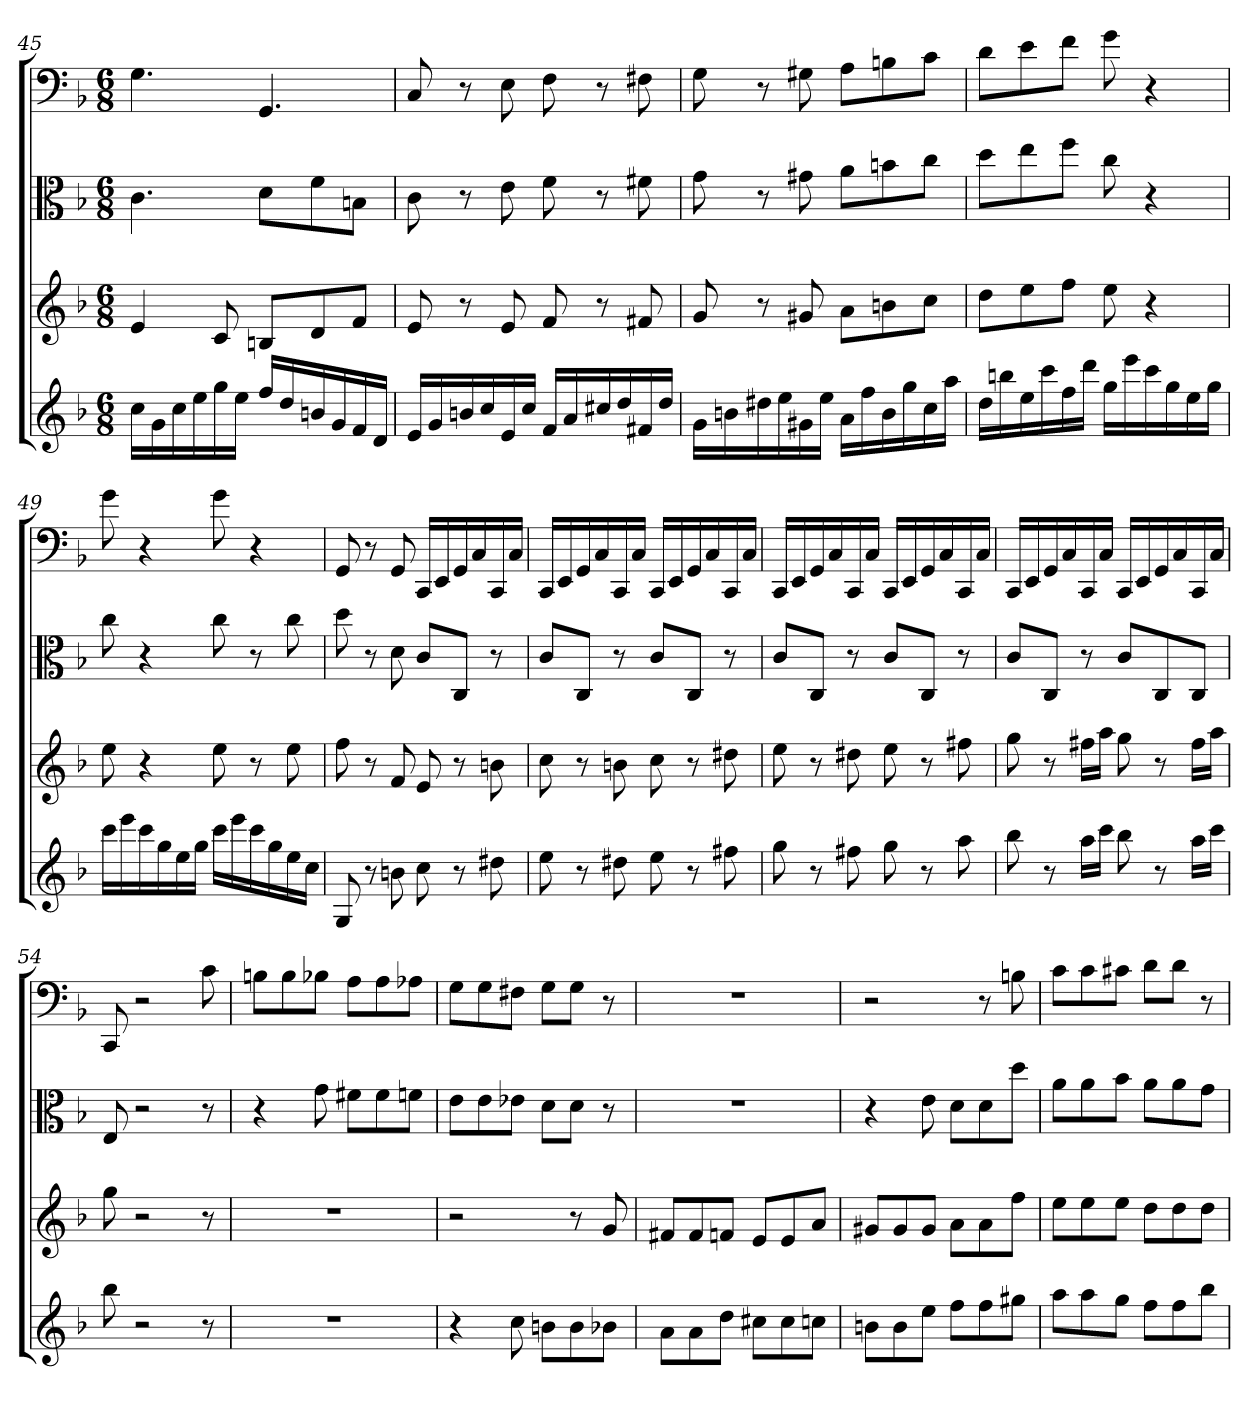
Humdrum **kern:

**kern	**kern	**kern	**kern
*part4	*part3	*part2	*part1
*staff4	*staff3	*staff2	*staff1
*	*	*clefC3	*clefF4
*k[b-]	*k[b-]	*k[b-]	*k[b-]
*F:	*F:	*F:	*F:
*M6/8	*M6/8	*M6/8	*M6/8
=45	=45	=45	=45
16ccLL	4e	4.c	4.G
16g	.	.	.
16cc	.	.	.
16ee	.	.	.
16gg	8c	.	.
16eeJJ	.	.	.
16ffLL	8BnL	8d\L	4.GG
16dd	.	.	.
16bn	8d	8f\	.
16g	.	.	.
16f	8fJ	8Bn\J	.
16dJJ	.	.	.
=46	=46	=46	=46
16eLL	8e	8c	8C
16g	.	.	.
16bn	8r	8r	8r
16cc	.	.	.
16e	8e	8e	8E
16ccJJ	.	.	.
16fLL	8f	8f	8F
16a	.	.	.
16cc#X	8r	8r	8r
16dd	.	.	.
16f#X	8f#X	8f#X	8F#X
16ddJJ	.	.	.
=47	=47	=47	=47
16gLL	8g	8g	8G
16bn	.	.	.
16dd#X	8r	8r	8r
16ee	.	.	.
16g#X	8g#X	8g#X	8G#X
16eeJJ	.	.	.
16aLL	8aL	8a\L	8A\L
16ff	.	.	.
16b	8bn	8bn\	8Bn\
16gg	.	.	.
16cc	8ccJ	8cc\J	8c\J
16aaJJ	.	.	.
=48	=48	=48	=48
16ddLL	8ddL	8dd\L	8d\L
16bbn	.	.	.
16ee	8ee	8ee\	8e\
16ccc	.	.	.
16ff	8ffJ	8ff\J	8f\J
16dddJJ	.	.	.
16ggLL	8ee	8cc	8g
16eee	.	.	.
16ccc	4r	4r	4r
16gg	.	.	.
16ee	.	.	.
16ggJJ	.	.	.
=49	=49	=49	=49
16cccLL	8ee	8cc	8g
16eee	.	.	.
16ccc	4r	4r	4r
16gg	.	.	.
16ee	.	.	.
16ggJJ	.	.	.
16cccLL	8ee	8cc	8g
16eee	.	.	.
16ccc	8r	8r	4r
16gg	.	.	.
16ee	8ee	8cc	.
16ccJJ	.	.	.
=50	=50	=50	=50
8G	8ff	8dd	8GG
8r	8r	8r	8r
8bn	8f	8d	8GG
8cc	8e	8c/L	16CC/LL
.	.	.	16EE/
8r	8r	8C/J	16GG/
.	.	.	16C/
8dd#X	8bn	8r	16CC/
.	.	.	16C/JJ
=51	=51	=51	=51
8ee	8cc	8c/L	16CC/LL
.	.	.	16EE/
8r	8r	8C/J	16GG/
.	.	.	16C/
8dd#X	8bn	8r	16CC/
.	.	.	16C/JJ
8ee	8cc	8c/L	16CC/LL
.	.	.	16EE/
8r	8r	8C/J	16GG/
.	.	.	16C/
8ff#X	8dd#X	8r	16CC/
.	.	.	16C/JJ
=52	=52	=52	=52
8gg	8ee	8c/L	16CC/LL
.	.	.	16EE/
8r	8r	8C/J	16GG/
.	.	.	16C/
8ff#X	8dd#X	8r	16CC/
.	.	.	16C/JJ
8gg	8ee	8c/L	16CC/LL
.	.	.	16EE/
8r	8r	8C/J	16GG/
.	.	.	16C/
8aa	8ff#X	8r	16CC/
.	.	.	16C/JJ
=53	=53	=53	=53
8bb-	8gg	8c/L	16CC/LL
.	.	.	16EE/
8r	8r	8C/J	16GG/
.	.	.	16C/
16aaLL	16ff#XLL	8r	16CC/
16cccJJ	16aaJJ	.	16C/JJ
8bb-	8gg	8c/L	16CC/LL
.	.	.	16EE/
8r	8r	8C/	16GG/
.	.	.	16C/
16aaLL	16ff#LL	8C/J	16CC/
16cccJJ	16aaJJ	.	16C/JJ
=54	=54	=54	=54
8bb-	8gg	8E	8CC
2r	2r	2r	2r
8r	8r	8r	8c
=55	=55	=55	=55
2.r	2.r	4r	8Bn\L
.	.	.	8B\
.	.	8g	8B-X\J
.	.	8f#X\L	8A\L
.	.	8f#\	8A\
.	.	8fn\J	8A-X\J
=56	=56	=56	=56
4r	2r	8e\L	8G\L
.	.	8e\	8G\
8cc	.	8e-X\J	8F#X\J
8bnL	.	8d\L	8G\L
8b	8r	8d\J	8G\J
8b-XJ	8g	8r	8r
=57	=57	=57	=57
8aL	8f#XL	2.r	2.r
8a	8f#	.	.
8ddJ	8fnJ	.	.
8cc#XL	8eL	.	.
8cc#	8e	.	.
8ccnJ	8aJ	.	.
=58	=58	=58	=58
8bnL	8g#XL	4r	2r
8b	8g#	.	.
8eeJ	8g#J	8e	.
8ffL	8aL	8d\L	.
8ff	8a	8d\	8r
8gg#XJ	8ffJ	8dd\J	8Bn
=59	=59	=59	=59
8aaL	8eeL	8a\L	8c\L
8aa	8ee	8a\	8c\
8ggJ	8eeJ	8b-\J	8c#X\J
8ffL	8ddL	8a\L	8d\L
8ff	8dd	8a\	8d\J
8bb-J	8ddJ	8g\J	8r
=	=	=	=
*-	*-	*-	*-
